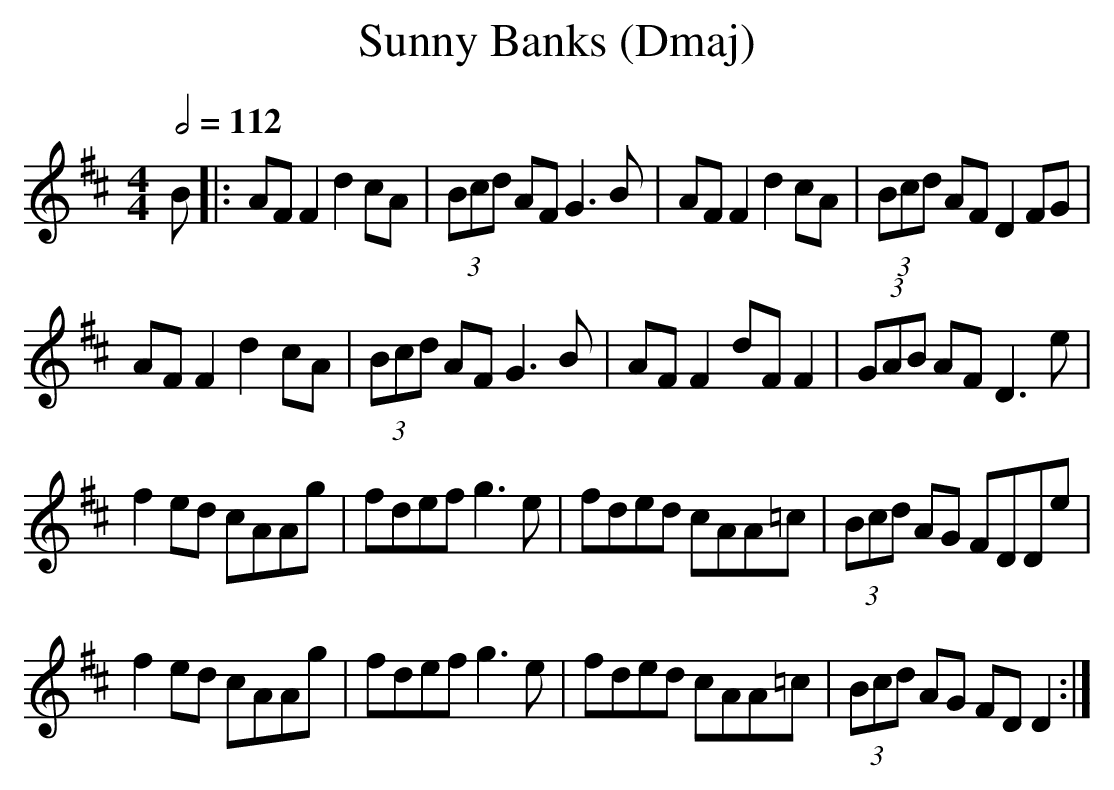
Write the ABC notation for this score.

X:1
T:Sunny Banks (Dmaj) %1
Q:1/2=112
M:4/4
L:1/8
K:Dmaj
B|:AFF2 d2cA|(3Bcd AF G3B|AFF2 d2cA|(3Bcd AF D2FG|
AFF2 d2cA|(3Bcd AF G3B|AFF2 dFF2|(3GAB AF D3e|
f2ed cAAg|fdef g3e|fded cAA=c|(3Bcd AG FDDe|
f2ed cAAg|fdef g3e|fded cAA=c|(3Bcd AG FDD2:|
